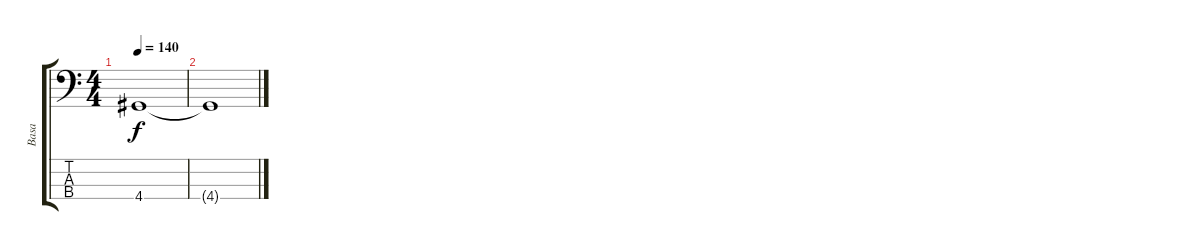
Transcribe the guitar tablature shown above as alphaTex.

\track ("Basa" "Basa") {instrument electricbasspick}
\staff {score tabs}
\tuning (G2 D2 A1 E1) {hide}
\ts (4 4)
\tempo 140
\clef f4
\ks c
4.4.1{dy f} |
4.4{t}.1
